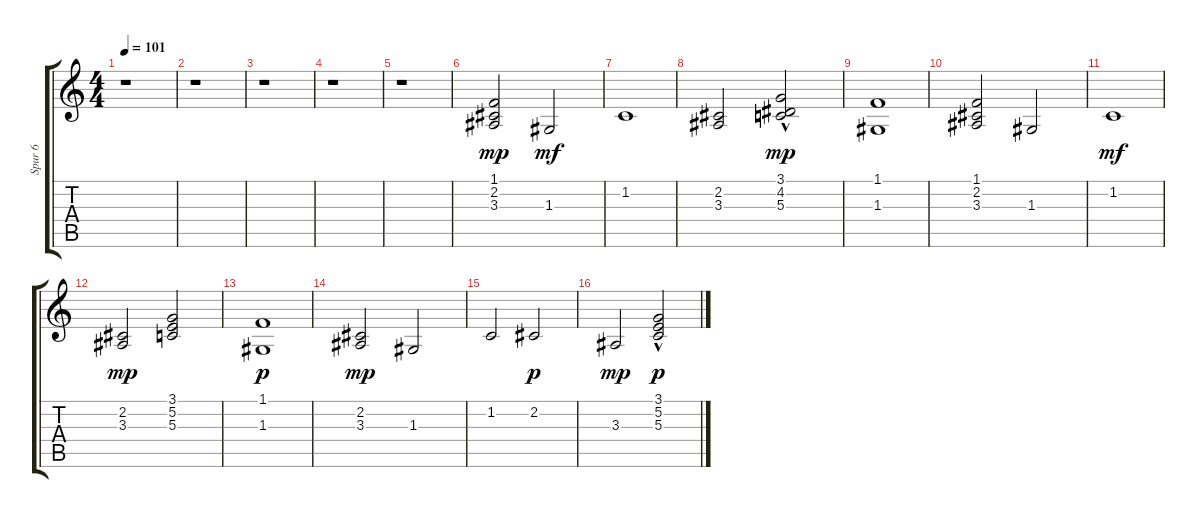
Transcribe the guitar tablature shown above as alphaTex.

\track ("Spur 6" "Spur 6") {instrument pad2warm}
\staff {score tabs}
\tuning (E4 B3 G3 D3 A2 E2) {hide}
\ts (4 4)
\tempo 101
\clef g2
\ks c
r.1{dy mp instrument pad2warm} |
r.1 |
r.1 |
r.1 |
r.1 |
(1.1 2.2 3.3).2{instrument pad2warm} 1.3.2{dy mf} |
1.2.1 |
(2.2 3.3).2 (3.1 4.2{hac} 5.3).2{dy mp} |
(1.1 1.3).1 |
(1.1 2.2 3.3).2 1.3.2 |
1.2.1{dy mf} |
(2.2 3.3).2{dy mp} (3.1 5.2 5.3).2 |
(1.1 1.3).1{dy p} |
(2.2 3.3).2{dy mp} 1.3.2 |
1.2.2 2.2.2{dy p} |
3.3.2{dy mp} (3.1 5.2{hac} 5.3).2{dy p}
